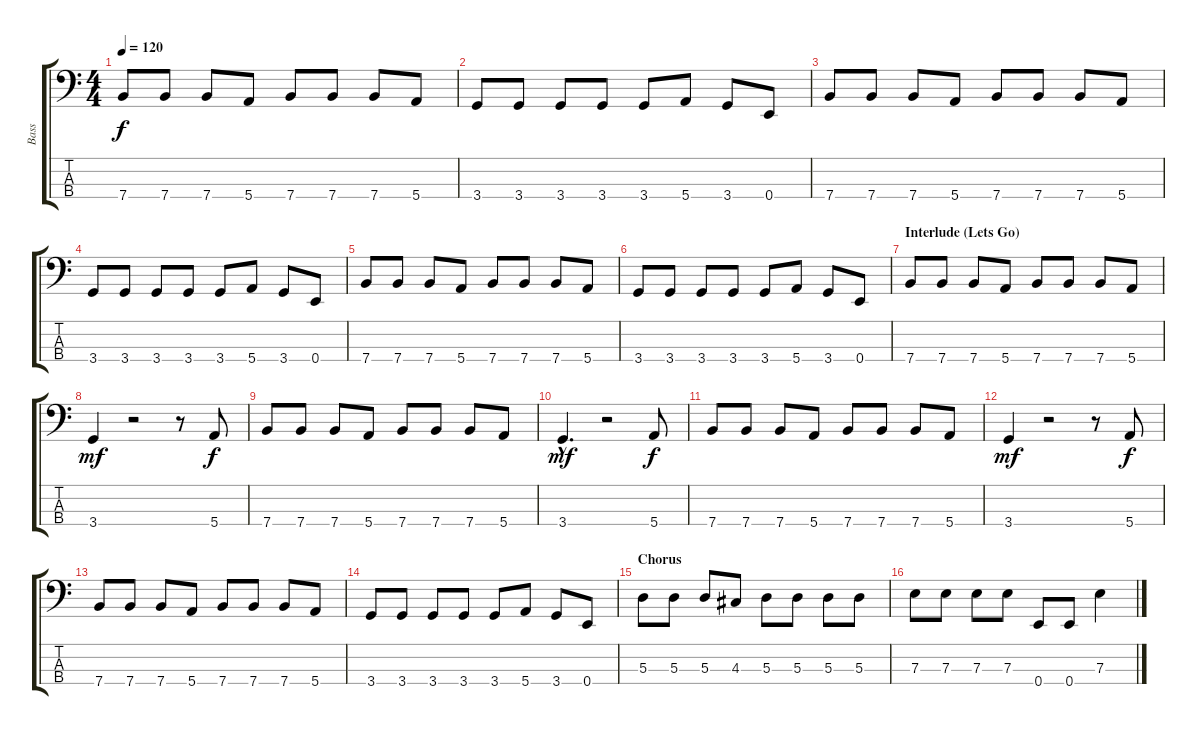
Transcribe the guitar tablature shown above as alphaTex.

\track ("Bass" "Bass") {instrument electricbassfinger}
\staff {score tabs}
\tuning (G2 D2 A1 E1) {hide}
\ts (4 4)
\tempo 120
\clef f4
\ks c
7.4.8{dy f} 7.4.8 7.4.8 5.4.8 7.4.8 7.4.8 7.4.8 5.4.8 |
3.4.8 3.4.8 3.4.8 3.4.8 3.4.8 5.4.8 3.4.8 0.4.8 |
7.4.8 7.4.8 7.4.8 5.4.8 7.4.8 7.4.8 7.4.8 5.4.8 |
3.4.8 3.4.8 3.4.8 3.4.8 3.4.8 5.4.8 3.4.8 0.4.8 |
7.4.8 7.4.8 7.4.8 5.4.8 7.4.8 7.4.8 7.4.8 5.4.8 |
3.4.8 3.4.8 3.4.8 3.4.8 3.4.8 5.4.8 3.4.8 0.4.8 |
\section ("" "Interlude (Lets Go)")
7.4.8 7.4.8 7.4.8 5.4.8 7.4.8 7.4.8 7.4.8 5.4.8 |
3.4.4{dy mf} r.2 r.8 5.4.8{dy f} |
7.4.8 7.4.8 7.4.8 5.4.8 7.4.8 7.4.8 7.4.8 5.4.8 |
3.4{hac}.4{d dy mf} r.2 5.4.8{dy f} |
7.4.8 7.4.8 7.4.8 5.4.8 7.4.8 7.4.8 7.4.8 5.4.8 |
3.4.4{dy mf} r.2 r.8 5.4.8{dy f} |
7.4.8 7.4.8 7.4.8 5.4.8 7.4.8 7.4.8 7.4.8 5.4.8 |
3.4.8 3.4.8 3.4.8 3.4.8 3.4.8 5.4.8 3.4.8 0.4.8 |
\section ("" "Chorus")
5.3.8 5.3.8 5.3.8 4.3.8 5.3.8 5.3.8 5.3.8 5.3.8 |
7.3.8 7.3.8 7.3.8 7.3.8 0.4.8 0.4.8 7.3.4
